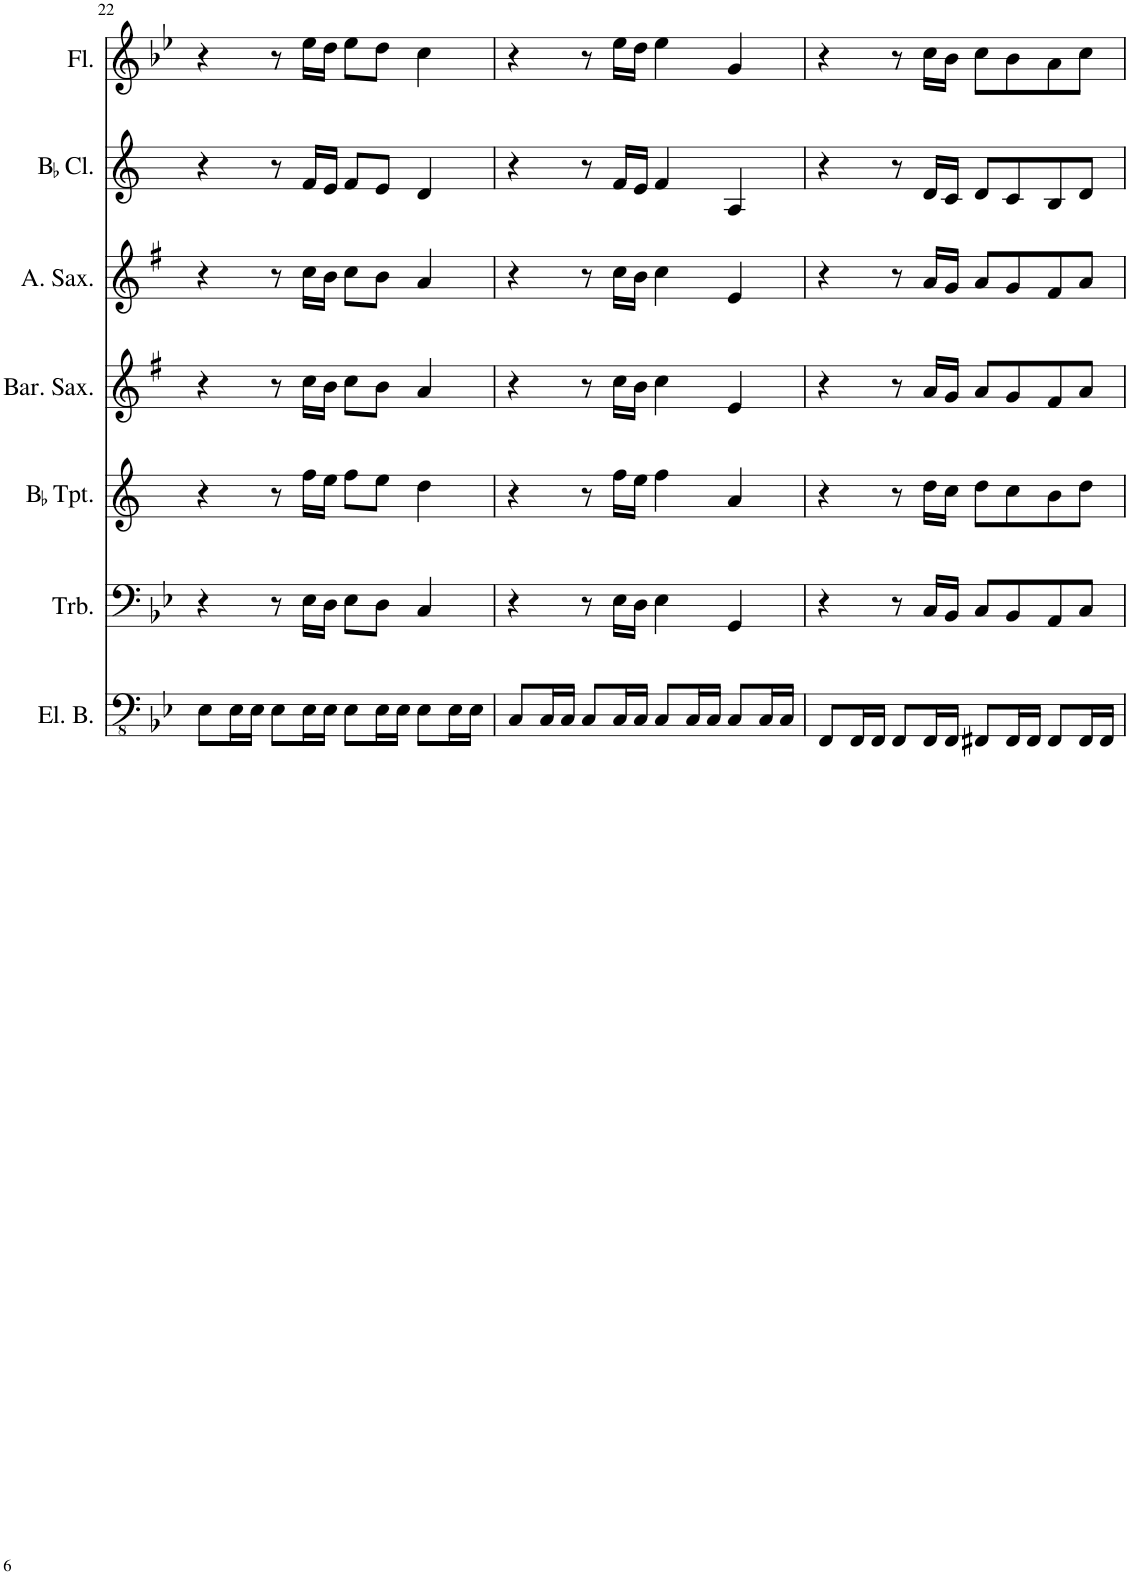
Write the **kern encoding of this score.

**kern	**kern	**kern	**kern	**kern	**kern	**kern
*part7	*part6	*part5	*part4	*part3	*part2	*part1
*staff7	*staff6	*staff5	*staff4	*staff3	*staff2	*staff1
*I"Electric Bass	*I"Trombone	*I"BaccidentalFlat Trumpet	*I"Baritone Saxophone	*I"Alto Saxophone	*I"BaccidentalFlat Clarinet	*I"Flute
*I'El. B.	*I'Trb.	*I'BaccidentalFlat Tpt.	*I'Bar. Sax.	*I'A. Sax.	*I'BaccidentalFlat Cl.	*I'Fl.
!!LO:PB:g=z
*clefFv4	*clefF4	*clefG2	*clefG2	*clefG2	*clefG2	*clefG2
*	*	*Trd1c2	*Trd12c21	*Trd5c9	*Trd1c2	*
*k[b-e-]	*k[b-e-]	*k[]	*k[f#]	*k[f#]	*k[]	*k[b-e-]
*M4/4	*M4/4	*M4/4	*M4/4	*M4/4	*M4/4	*M4/4
=22	=22	=22	=22	=22	=22	=22
8EE-\L	4r	4r	4r	4r	4r	4r
16EE-\L	.	.	.	.	.	.
16EE-\JJ	.	.	.	.	.	.
8EE-\L	8r	8r	8r	8r	8r	8r
16EE-\L	16E-\LL	16ff\LL	16cc\LL	16cc\LL	16f/LL	16ee-\LL
16EE-\JJ	16D\JJ	16ee\JJ	16b\JJ	16b\JJ	16e/JJ	16dd\JJ
8EE-\L	8E-\L	8ff\L	8cc\L	8cc\L	8f/L	8ee-\L
16EE-\L	8D\J	8ee\J	8b\J	8b\J	8e/J	8dd\J
16EE-\JJ	.	.	.	.	.	.
8EE-\L	4C/	4dd\	4a/	4a/	4d/	4cc\
16EE-\L	.	.	.	.	.	.
16EE-\JJ	.	.	.	.	.	.
=23	=23	=23	=23	=23	=23	=23
8CC/L	4r	4r	4r	4r	4r	4r
16CC/L	.	.	.	.	.	.
16CC/JJ	.	.	.	.	.	.
8CC/L	8r	8r	8r	8r	8r	8r
16CC/L	16E-\LL	16ff\LL	16cc\LL	16cc\LL	16f/LL	16ee-\LL
16CC/JJ	16D\JJ	16ee\JJ	16b\JJ	16b\JJ	16e/JJ	16dd\JJ
8CC/L	4E-\	4ff\	4cc\	4cc\	4f/	4ee-\
16CC/L	.	.	.	.	.	.
16CC/JJ	.	.	.	.	.	.
8CC/L	4GG/	4a/	4e/	4e/	4A/	4g/
16CC/L	.	.	.	.	.	.
16CC/JJ	.	.	.	.	.	.
=24	=24	=24	=24	=24	=24	=24
8FFF/L	4r	4r	4r	4r	4r	4r
16FFF/L	.	.	.	.	.	.
16FFF/JJ	.	.	.	.	.	.
8FFF/L	8r	8r	8r	8r	8r	8r
16FFF/L	16C/LL	16dd\LL	16a/LL	16a/LL	16d/LL	16cc\LL
16FFF/JJ	16BB-/JJ	16cc\JJ	16g/JJ	16g/JJ	16c/JJ	16b-\JJ
8FFF#X/L	8C/L	8dd\L	8a/L	8a/L	8d/L	8cc\L
16FFF#/L	8BB-/	8cc\	8g/	8g/	8c/	8b-\
16FFF#/JJ	.	.	.	.	.	.
8FFF#/L	8AA/	8b\	8f#/	8f#/	8B/	8a\
16FFF#/L	8C/J	8dd\J	8a/J	8a/J	8d/J	8cc\J
16FFF#/JJ	.	.	.	.	.	.
=	=	=	=	=	=	=
*-	*-	*-	*-	*-	*-	*-
